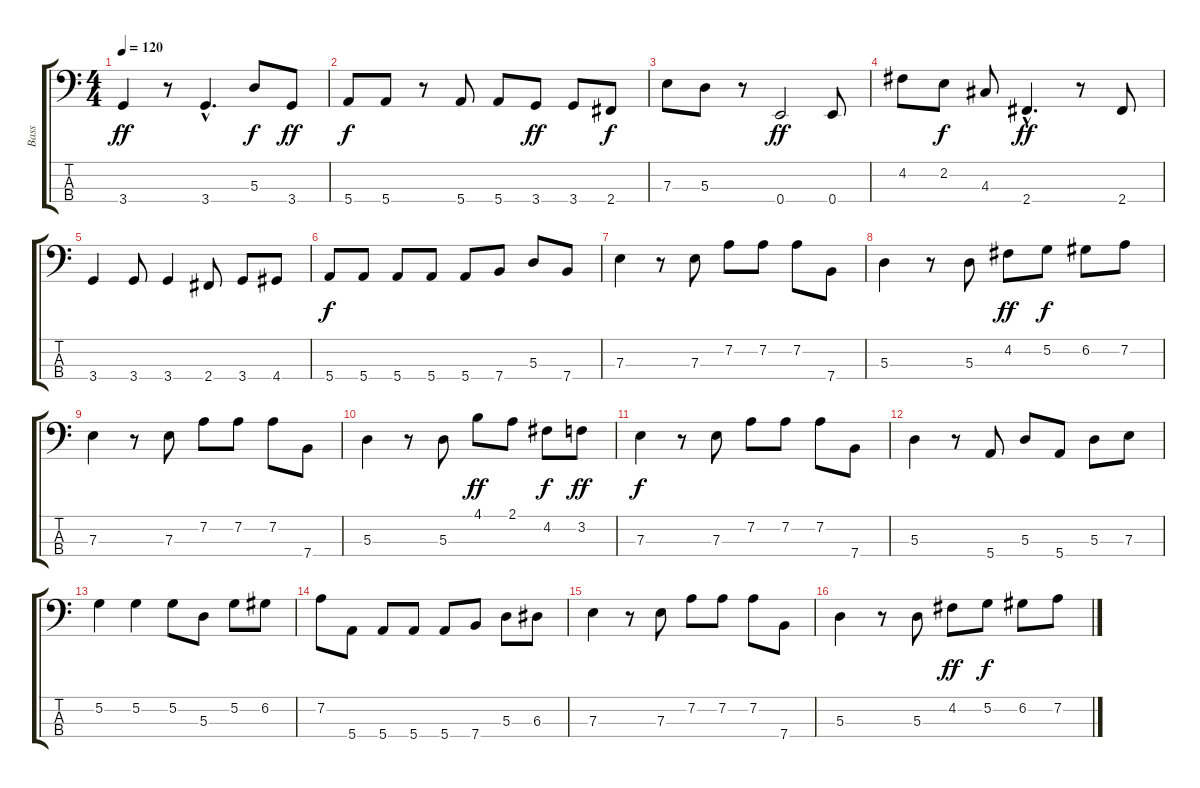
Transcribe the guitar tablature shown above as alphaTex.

\track ("Bass" "Bass") {instrument electricbassfinger}
\staff {score tabs}
\tuning (G2 D2 A1 E1) {hide}
\ts (4 4)
\tempo 120
\clef f4
\ks c
3.4.4{dy ff} r.8 3.4{hac}.4{d} 5.3.8{dy f} 3.4.8{dy ff} |
5.4.8{dy f} 5.4.8 r.8 5.4.8 5.4.8 3.4.8{dy ff} 3.4.8 2.4.8{dy f} |
7.3.8 5.3.8 r.8 0.4.2{dy ff} 0.4.8 |
4.2.8 2.2.8{dy f} 4.3.8 2.4{hac}.4{d dy ff} r.8 2.4.8 |
3.4.4 3.4.8 3.4.4 2.4.8 3.4.8 4.4.8 |
5.4.8{dy f} 5.4.8 5.4.8 5.4.8 5.4.8 7.4.8 5.3.8 7.4.8 |
7.3.4 r.8 7.3.8 7.2.8 7.2.8 7.2.8 7.4.8 |
5.3.4 r.8 5.3.8 4.2.8{dy ff} 5.2.8{dy f} 6.2.8 7.2.8 |
7.3.4 r.8 7.3.8 7.2.8 7.2.8 7.2.8 7.4.8 |
5.3.4 r.8 5.3.8 4.1.8{dy ff} 2.1.8 4.2.8{dy f} 3.2.8{dy ff} |
7.3.4{dy f} r.8 7.3.8 7.2.8 7.2.8 7.2.8 7.4.8 |
5.3.4 r.8 5.4.8 5.3.8 5.4.8 5.3.8 7.3.8 |
5.2.4 5.2.4 5.2.8 5.3.8 5.2.8 6.2.8 |
7.2.8 5.4.8 5.4.8 5.4.8 5.4.8 7.4.8 5.3.8 6.3.8 |
7.3.4 r.8 7.3.8 7.2.8 7.2.8 7.2.8 7.4.8 |
5.3.4 r.8 5.3.8 4.2.8{dy ff} 5.2.8{dy f} 6.2.8 7.2.8
